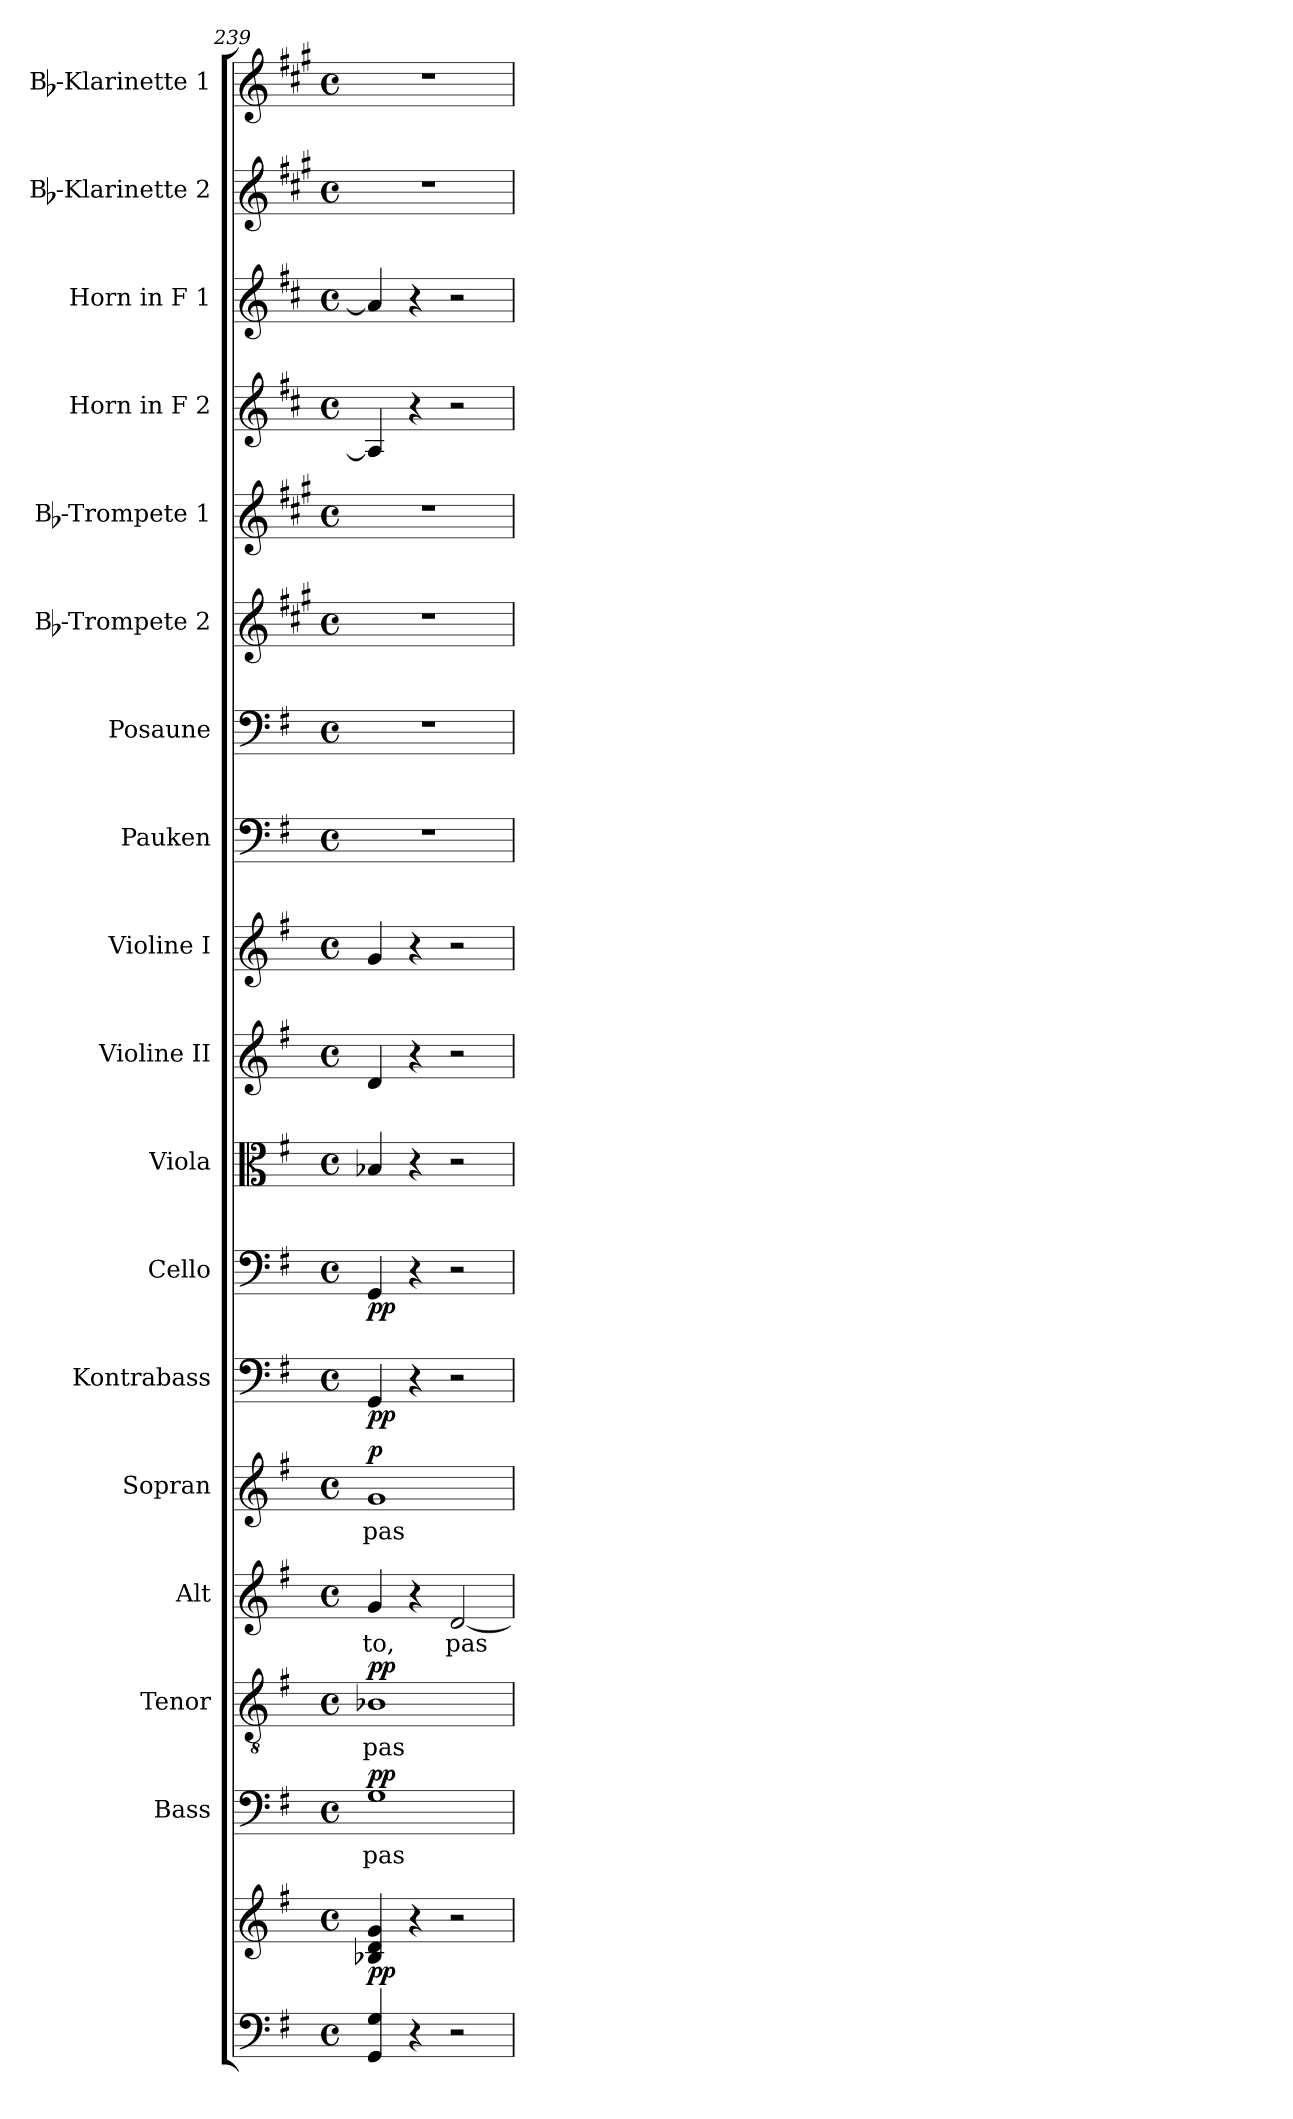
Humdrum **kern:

**kern	**kern	**dynam	**kern	**text	**dynam	**kern	**text	**dynam	**kern	**text	**kern	**text	**dynam	**kern	**dynam	**kern	**dynam	**kern	**kern	**kern	**kern	**kern	**kern	**kern	**kern	**kern	**kern	**kern
*part18	*part18	*part18	*part17	*part17	*part17	*part16	*part16	*part16	*part15	*part15	*part14	*part14	*part14	*part13	*part13	*part12	*part12	*part11	*part10	*part9	*part8	*part7	*part6	*part5	*part4	*part3	*part2	*part1
*staff19	*staff18	*staff18/19	*staff17	*staff17	*staff17	*staff16	*staff16	*staff16	*staff15	*staff15	*staff14	*staff14	*staff14	*staff13	*staff13	*staff12	*staff12	*staff11	*staff10	*staff9	*staff8	*staff7	*staff6	*staff5	*staff4	*staff3	*staff2	*staff1
*	*	*	*I"Bass	*	*	*I"Tenor	*	*	*I"Alt	*	*I"Sopran	*	*	*I"Kontrabass	*	*I"Cello	*	*I"Viola	*I"Violine II	*I"Violine I	*I"Pauken	*I"Posaune	*I"Bb-Trompete 2	*I"Bb-Trompete 1	*I"Horn in F 2	*I"Horn in F 1	*I"Bb-Klarinette 2	*I"Bb-Klarinette 1
*	*	*	*I'B.	*	*	*I'T.	*	*	*I'A.	*	*I'S.	*	*	*I'Kb.	*	*	*	*I'Vla.	*I'Vl. II	*I'Vl. I	*I'Pk.	*I'Pos.	*I'Bb Trp. 2	*I'Bb Trp. 1	*	*	*I'Bb Kl. 2	*I'Bb Kl. 1
*clefF4	*clefG2	*	*clefF4	*	*	*clefGv2	*	*	*clefG2	*	*clefG2	*	*	*clefF4	*	*clefF4	*	*clefC3	*clefG2	*clefG2	*clefF4	*clefF4	*clefG2	*clefG2	*clefG2	*clefG2	*clefG2	*clefG2
*	*	*	*	*	*	*	*	*	*	*	*	*	*	*ITrd7c12	*	*	*	*	*	*	*	*	*ITrd1c2	*ITrd1c2	*ITrd4c7	*ITrd4c7	*ITrd1c2	*ITrd1c2
*k[f#]	*k[f#]	*	*k[f#]	*	*	*k[f#]	*	*	*k[f#]	*	*k[f#]	*	*	*k[f#]	*	*k[f#]	*	*k[f#]	*k[f#]	*k[f#]	*k[f#]	*k[f#]	*k[f#]	*k[f#]	*k[f#]	*k[f#]	*k[f#]	*k[f#]
*G:	*G:	*	*G:	*	*	*G:	*	*	*G:	*	*G:	*	*	*G:	*	*G:	*	*G:	*G:	*G:	*G:	*G:	*G:	*G:	*G:	*G:	*G:	*G:
*M4/4	*M4/4	*	*M4/4	*	*	*M4/4	*	*	*M4/4	*	*M4/4	*	*	*M4/4	*	*M4/4	*	*M4/4	*M4/4	*M4/4	*M4/4	*M4/4	*M4/4	*M4/4	*M4/4	*M4/4	*M4/4	*M4/4
*met(c)	*met(c)	*	*met(c)	*	*	*met(c)	*	*	*met(c)	*	*met(c)	*	*	*met(c)	*	*met(c)	*	*met(c)	*met(c)	*met(c)	*met(c)	*met(c)	*met(c)	*met(c)	*met(c)	*met(c)	*met(c)	*met(c)
=239	=239	=239	=239	=239	=239	=239	=239	=239	=239	=239	=239	=239	=239	=239	=239	=239	=239	=239	=239	=239	=239	=239	=239	=239	=239	=239	=239	=239
!	!	!LO:DY:b	!	!LO:LY:b	!LO:DY:a	!	!LO:LY:b	!LO:DY:a	!	!LO:LY:b	!	!LO:LY:b	!LO:DY:a	!	!LO:DY:b	!	!LO:DY:b	!	!	!	!	!	!	!	!	!	!	!
4GG/ 4G/	4B-X/ 4d/ 4g/	pp	1G	pas-	pp	1B-X	pas-	pp	4g/	-to,	1g	pas-	p	4GGG/	pp	4GG/	pp	4B-X/	4d/	4g/	1r	1r	1r	1r	4D/]	4d/]	1r	1r
4r	4r	.	.	.	.	.	.	.	4r	.	.	.	.	4r	.	4r	.	4r	4r	4r	.	.	.	.	4r	4r	.	.
!	!	!	!	!	!	!	!	!	!	!LO:LY:b	!	!	!	!	!	!	!	!	!	!	!	!	!	!	!	!	!	!
2r	2r	.	.	.	.	.	.	.	[2d/	pas-	.	.	.	2r	.	2r	.	2r	2r	2r	.	.	.	.	2r	2r	.	.
=	=	=	=	=	=	=	=	=	=	=	=	=	=	=	=	=	=	=	=	=	=	=	=	=	=	=	=	=
*-	*-	*-	*-	*-	*-	*-	*-	*-	*-	*-	*-	*-	*-	*-	*-	*-	*-	*-	*-	*-	*-	*-	*-	*-	*-	*-	*-	*-
